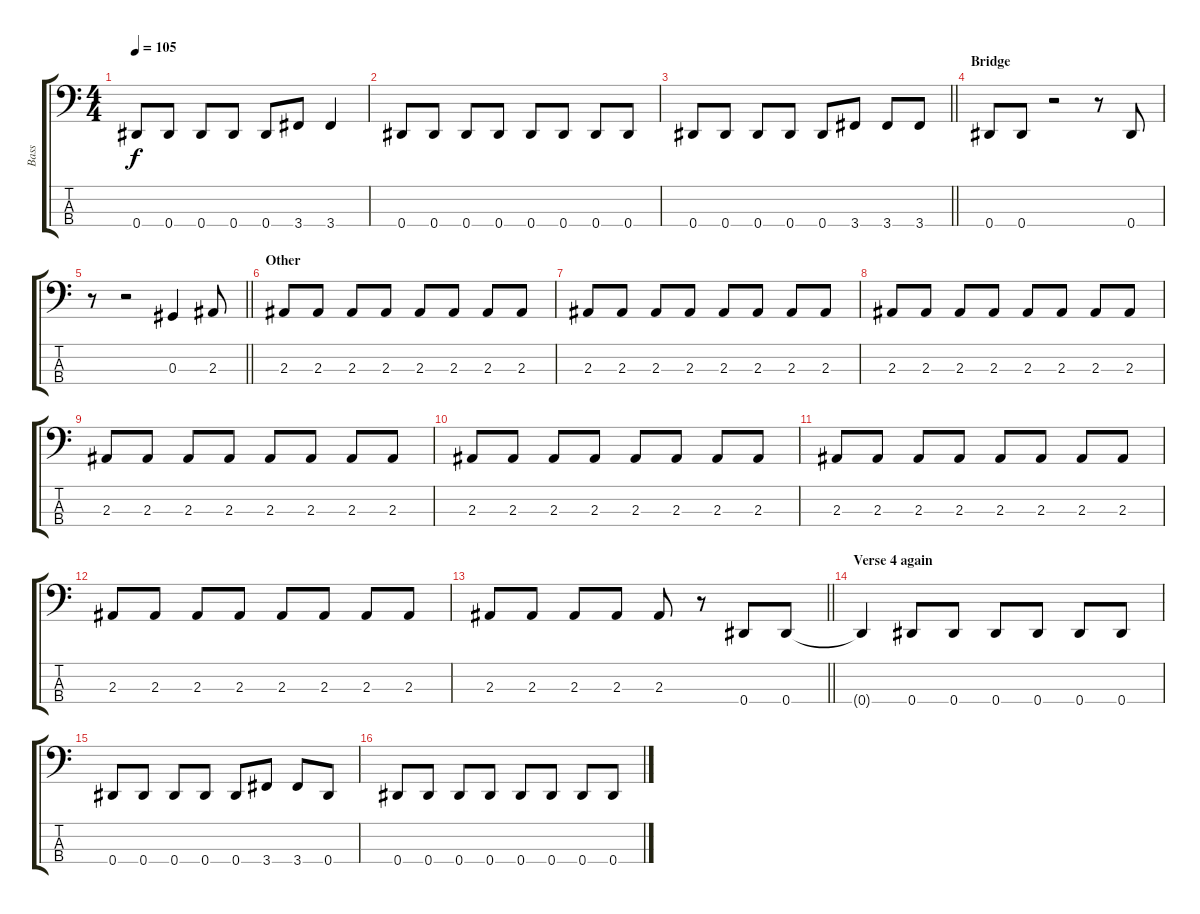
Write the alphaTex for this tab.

\track ("Bass" "Bass") {instrument electricbassfinger}
\staff {score tabs}
\tuning (Gb2 Db2 Ab1 Eb1) {hide}
\ts (4 4)
\tempo 105
\clef f4
\ks c
0.4.8{dy f} 0.4.8 0.4.8 0.4.8 0.4.8 3.4.8 3.4.4 |
0.4.8 0.4.8 0.4.8 0.4.8 0.4.8 0.4.8 0.4.8 0.4.8 |
\barLineRight lightlight
0.4.8 0.4.8 0.4.8 0.4.8 0.4.8 3.4.8 3.4.8 3.4.8 |
\section ("" "Bridge")
0.4.8 0.4.8 r.2 r.8 0.4.8 |
\barLineRight lightlight
r.8 r.2 0.3.4 2.3.8 |
\section ("" "Other")
2.3.8 2.3.8 2.3.8 2.3.8 2.3.8 2.3.8 2.3.8 2.3.8 |
2.3.8 2.3.8 2.3.8 2.3.8 2.3.8 2.3.8 2.3.8 2.3.8 |
2.3.8 2.3.8 2.3.8 2.3.8 2.3.8 2.3.8 2.3.8 2.3.8 |
2.3.8 2.3.8 2.3.8 2.3.8 2.3.8 2.3.8 2.3.8 2.3.8 |
2.3.8 2.3.8 2.3.8 2.3.8 2.3.8 2.3.8 2.3.8 2.3.8 |
2.3.8 2.3.8 2.3.8 2.3.8 2.3.8 2.3.8 2.3.8 2.3.8 |
2.3.8 2.3.8 2.3.8 2.3.8 2.3.8 2.3.8 2.3.8 2.3.8 |
\barLineRight lightlight
2.3.8 2.3.8 2.3.8 2.3.8 2.3.8 r.8 0.4.8 0.4.8 |
\section ("" "Verse 4 again")
0.4{t}.4 0.4.8 0.4.8 0.4.8 0.4.8 0.4.8 0.4.8 |
0.4.8 0.4.8 0.4.8 0.4.8 0.4.8 3.4.8 3.4.8 0.4.8 |
0.4.8 0.4.8 0.4.8 0.4.8 0.4.8 0.4.8 0.4.8 0.4.8
